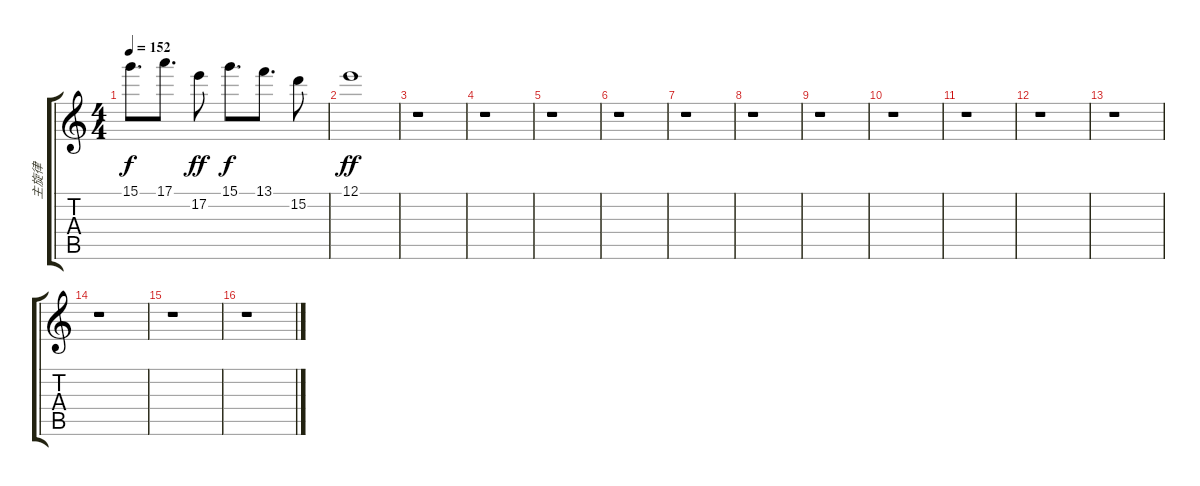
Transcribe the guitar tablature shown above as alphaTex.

\track ("主旋律" "主旋律") {instrument synthbass2}
\staff {score tabs}
\tuning (E4 B3 G3 D3 A2 E2) {hide}
\ts (4 4)
\tempo 152
\clef g2
\ks c
15.1.8{d dy f} 17.1.8{d} 17.2.8{dy ff} 15.1.8{d dy f} 13.1.8{d} 15.2.8 |
12.1.1{dy ff} |
r.1 |
r.1 |
r.1 |
r.1 |
r.1 |
r.1 |
r.1 |
r.1 |
r.1 |
r.1 |
r.1 |
r.1 |
r.1 |
r.1
